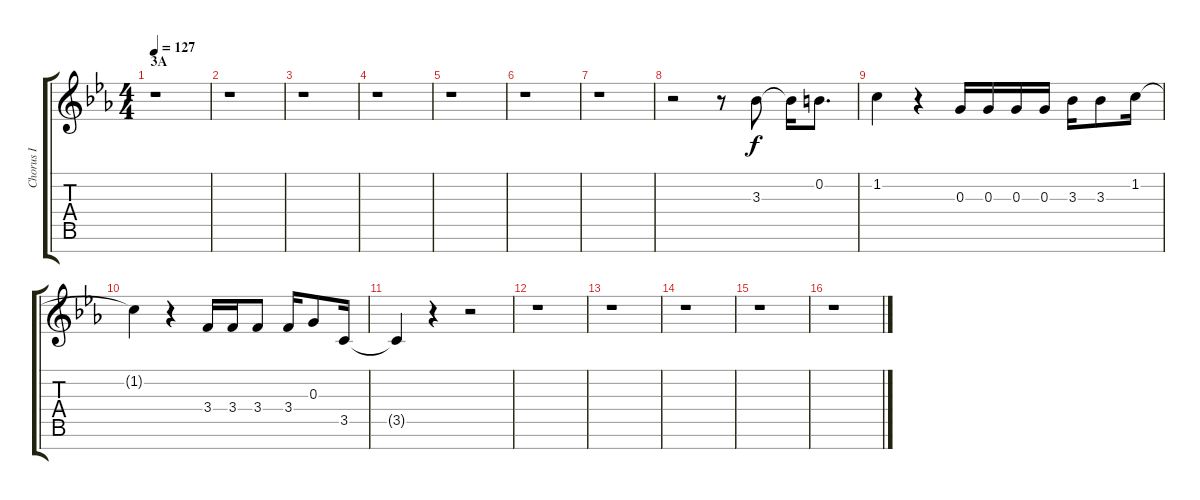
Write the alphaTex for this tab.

\track ("Chorus I" "Chorus I") {instrument voiceoohs}
\staff {score tabs}
\tuning (E5 B4 G4 D4 A3 E3 B2) {hide}
\ts (4 4)
\section ("" "3A")
\tempo 127
\clef g2
\ks eb
r.1{dy f} |
r.1 |
r.1 |
r.1 |
r.1 |
r.1 |
r.1 |
r.2 r.8 3.3.8 3.3{t}.16 0.2.8{d} |
1.2.4 r.4 0.3.16 0.3.16 0.3.16 0.3.16 3.3.16 3.3.8 1.2.16 |
1.2{t}.4 r.4 3.4.16 3.4.16 3.4.8 3.4.16 0.3.8 3.5.16 |
3.5{t}.4 r.4 r.2 |
r.1 |
r.1 |
r.1 |
r.1 |
r.1
